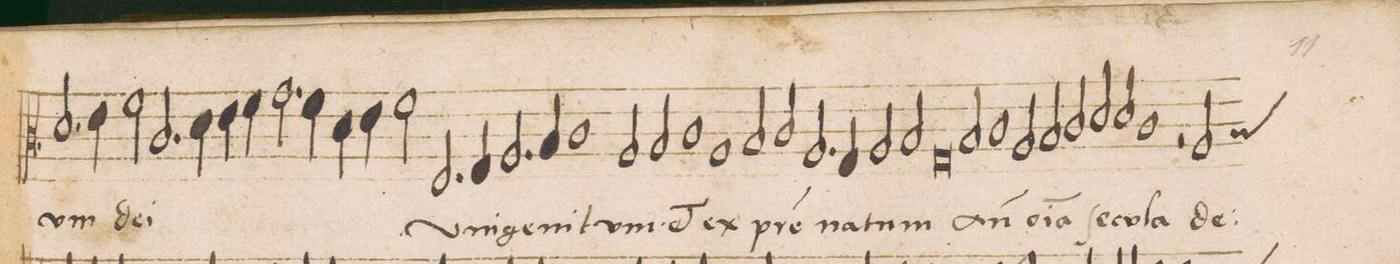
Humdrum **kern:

**kern	**text
*I"TENOR	*
*clefC3	*
*k[b-]	*
*met(C|)	*
*M2/1	*
2.d/	-um
4e\	.
=22-	=22-
2f\	de-
2.c/	-i
4d\	.
4e\	.
4f\	.
=23-	=23-
2.g\	.
4f\	.
4d\	.
4e\	.
2f\	.
=24-	=24-
2.F/	u-
4G/	-ni-
2.A/	-ge-
4B-/	-ni-
=25-	=25-
1c\	-tum
2A/	.
2B-/	.
=26-	=26-
1c\	et
1A/	ex
=27-	=27-
2B-/	p(at)-
2c/	-re
2.A/	na-
4G/	.
=28-	=28-
2A/	.
2B-/	-tum
0G/	an-
=29-	=29-
2B-/	-(te)
1c\	o(m-
=30-	=30-
2A/	-n)i-
2B-/	-a
2c/	.
=31-	=31-
2d/	ſe-
2d/	-cu-
1c\	-la
=32-	=32-
2r	.
*custos:b	*
2A/	de-
*-	*-
